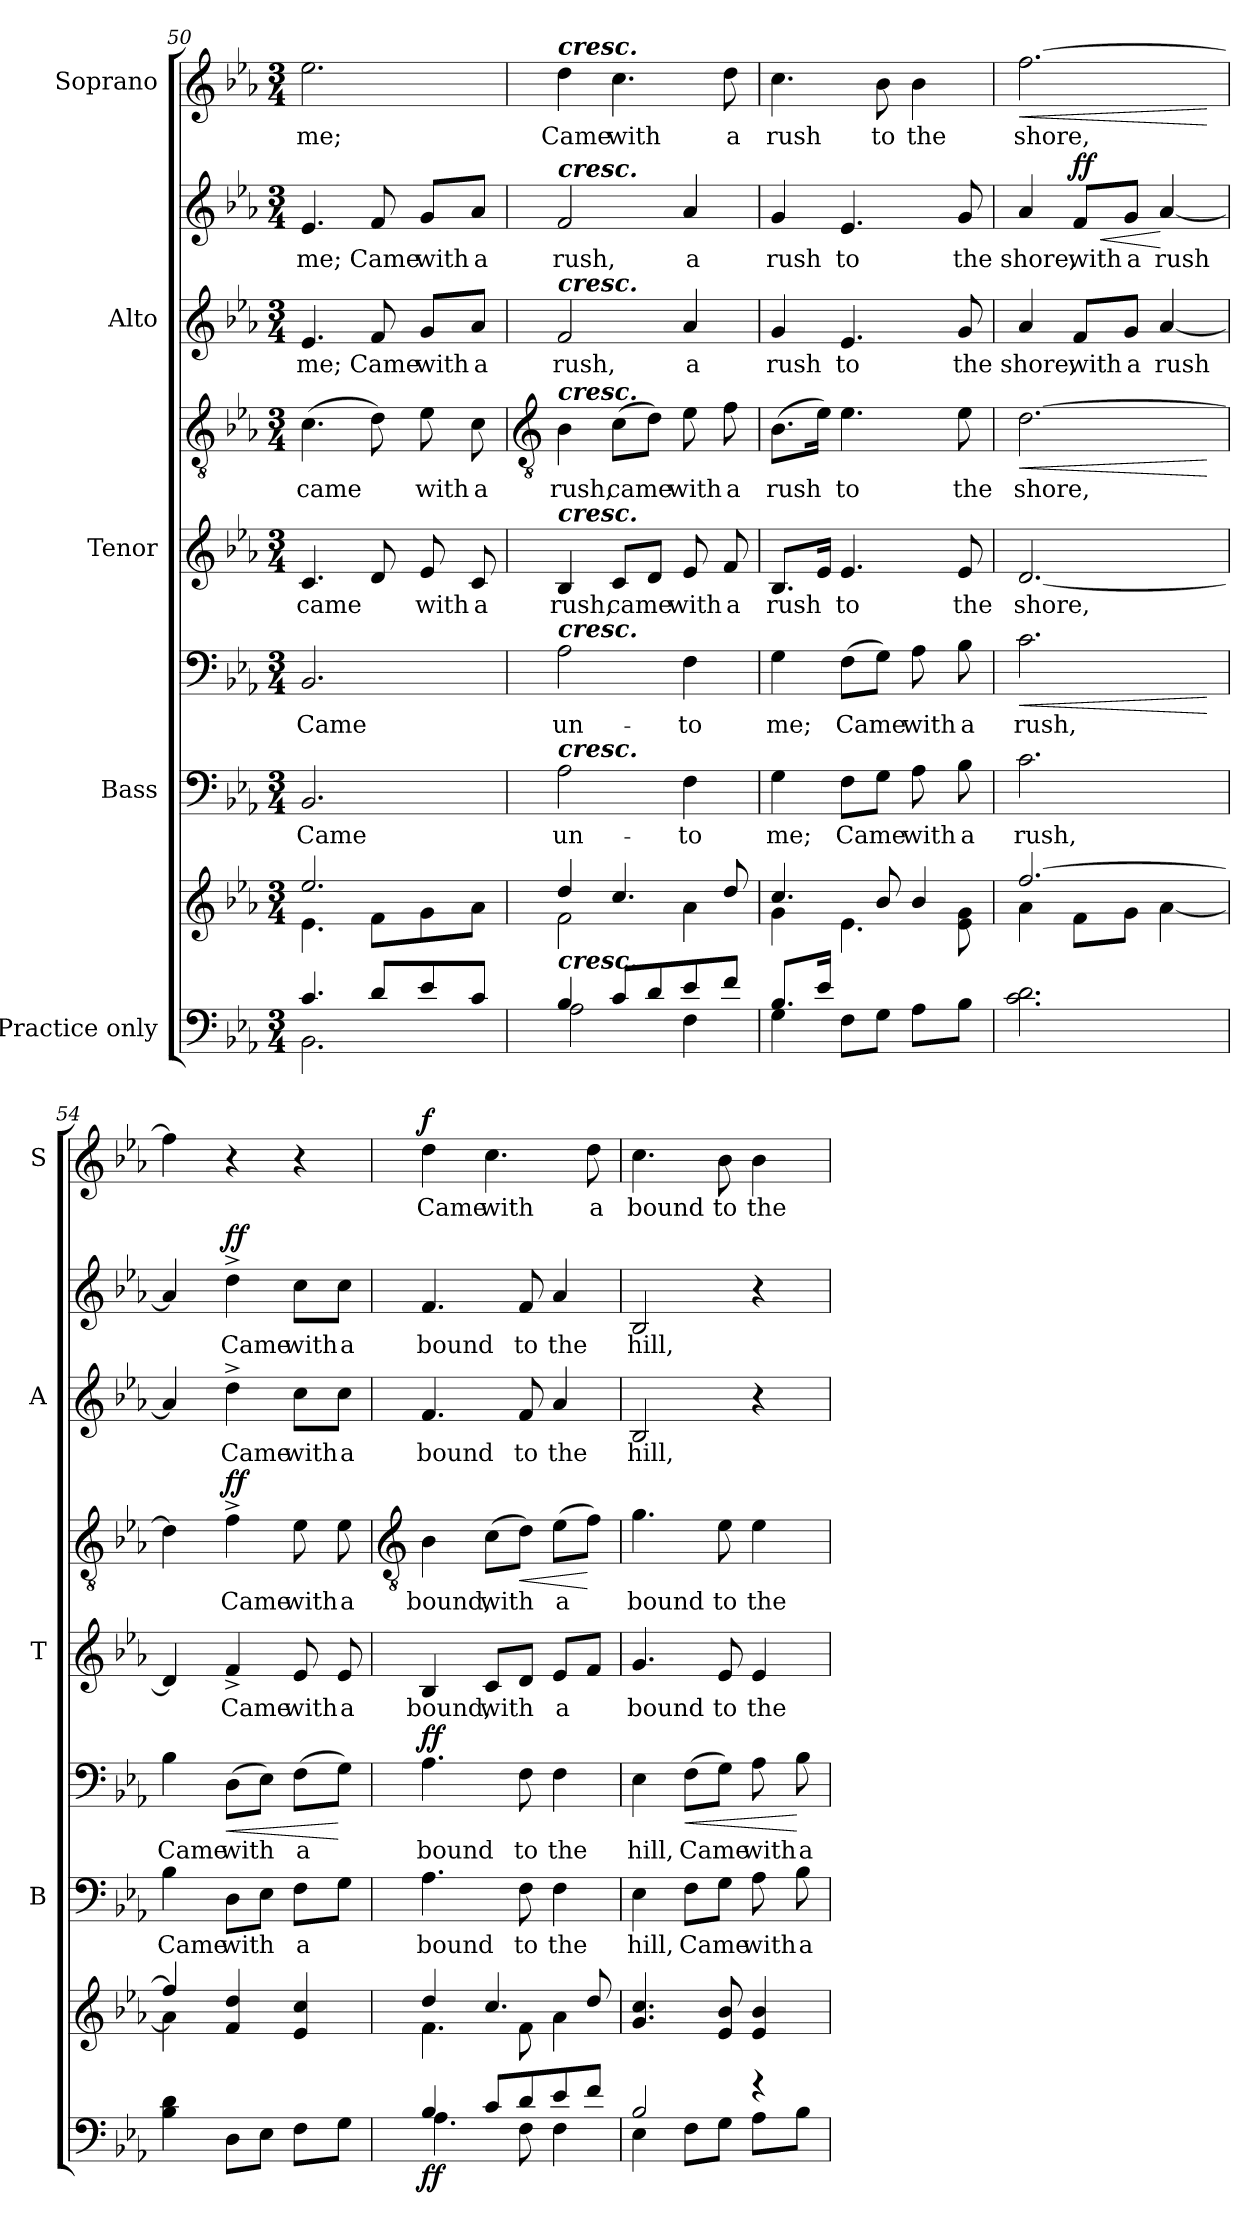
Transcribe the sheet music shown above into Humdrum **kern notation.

**kern	**kern	**dynam	**kern	**text	**kern	**text	**dynam	**kern	**text	**kern	**text	**dynam	**kern	**text	**kern	**text	**dynam	**kern	**text	**dynam
*part5	*part5	*part5	*part4	*part4	*part4	*part4	*part4	*part3	*part3	*part3	*part3	*part3	*part2	*part2	*part2	*part2	*part2	*part1	*part1	*part1
*staff9	*staff8	*staff8/9	*staff7	*staff7	*staff6	*staff6	*staff6/7	*staff5	*staff5	*staff4	*staff4	*staff4/5	*staff3	*staff3	*staff2	*staff2	*staff2/3	*staff1	*staff1	*staff1
*I"Practice only	*	*	*I"Bass	*	*	*	*	*I"Tenor	*	*	*	*	*I"Alto	*	*	*	*	*I"Soprano	*	*
*	*	*	*I'B	*	*	*	*	*I'T	*	*	*	*	*I'A	*	*	*	*	*I'S	*	*
*clefF4	*clefG2	*	*	*	*clefF4	*	*	*	*	*clefGv2	*	*	*	*	*clefG2	*	*	*clefG2	*	*
*k[b-e-a-]	*k[b-e-a-]	*	*k[b-e-a-]	*	*k[b-e-a-]	*	*	*k[b-e-a-]	*	*k[b-e-a-]	*	*	*k[b-e-a-]	*	*k[b-e-a-]	*	*	*k[b-e-a-]	*	*
*E-:	*E-:	*	*E-:	*	*E-:	*	*	*E-:	*	*E-:	*	*	*E-:	*	*E-:	*	*	*E-:	*	*
*M3/4	*M3/4	*	*M3/4	*	*M3/4	*	*	*M3/4	*	*M3/4	*	*	*M3/4	*	*M3/4	*	*	*M3/4	*	*
=50	=50	=50	=50	=50	=50	=50	=50	=50	=50	=50	=50	=50	=50	=50	=50	=50	=50	=50	=50	=50
*^	*^	*	*	*	*	*	*	*	*	*	*	*	*	*	*	*	*	*	*	*
!	!	!	!	!	!	!LO:LY:b	!	!LO:LY:b	!	!	!LO:LY:b	!	!LO:LY:b	!	!	!LO:LY:b	!	!LO:LY:b	!	!	!LO:LY:b	!
4.c/	2.BB-\	2.ee-/	4.e-\	.	2.BB-	Came	2.BB-	Came	.	4.c	came	(>4.c	came	.	4.e-	me;	4.e-	me;	.	2.ee-	me;	.
!	!	!	!	!	!	!	!	!	!	!	!	!	!	!	!	!LO:LY:b	!	!LO:LY:b	!	!	!	!
8d/L	.	.	8f\L	.	.	.	.	.	.	8d	.	8d)	.	.	8f	Came	8f	Came	.	.	.	.
!	!	!	!	!	!	!	!	!	!	!	!LO:LY:b	!	!LO:LY:b	!	!	!LO:LY:b	!	!LO:LY:b	!	!	!	!
8e-/	.	.	8g\	.	.	.	.	.	.	8e-	with	8e-	with	.	8g/L	with	8g/L	with	.	.	.	.
!	!	!	!	!	!	!	!	!	!	!	!LO:LY:b	!	!LO:LY:b	!	!	!LO:LY:b	!	!LO:LY:b	!	!	!	!
8c/J	.	.	8a-\J	.	.	.	.	.	.	8c	a	8c	a	.	8a-/J	a	8a-/J	a	.	.	.	.
!!LO:LB:g=z
=51	=51	=51	=51	=51	=51	=51	=51	=51	=51	=51	=51	=51	=51	=51	=51	=51	=51	=51	=51	=51	=51	=51
*	*	*	*	*	*	*	*	*	*	*	*	*clefGv2	*	*	*	*	*	*	*	*	*	*
!	!	!	!	!	!	!	!	!	!	!	!	!	!	!	!	!	!	!	!	!LO:TX:a:Bi:t=cresc.	!	!
!	!	!	!	!	!	!	!	!	!	!	!	!	!	!	!	!	!LO:TX:a:Bi:t=cresc.	!	!	!	!	!
!	!	!	!	!	!	!	!	!	!	!	!	!	!	!	!LO:TX:a:Bi:t=cresc.	!	!	!	!	!	!	!
!	!	!	!	!	!	!	!	!	!	!	!	!LO:TX:a:Bi:t=cresc.	!	!	!	!	!	!	!	!	!	!
!	!	!	!	!	!	!	!	!	!	!LO:TX:a:Bi:t=cresc.	!	!	!	!	!	!	!	!	!	!	!	!
!	!	!	!	!	!	!	!LO:TX:a:Bi:t=cresc.	!	!	!	!	!	!	!	!	!	!	!	!	!	!	!
!	!	!	!	!	!LO:TX:a:Bi:t=cresc.	!	!	!	!	!	!	!	!	!	!	!	!	!	!	!	!	!
!LO:TX:a:Bi:t=cresc.	!	!	!	!	!	!	!	!	!	!	!	!	!	!	!	!	!	!	!	!	!	!
!	!	!	!	!	!	!LO:LY:b	!	!LO:LY:b	!	!	!LO:LY:b	!	!LO:LY:b	!	!	!LO:LY:b	!	!LO:LY:b	!	!	!LO:LY:b	!
4B-/	2A-\	4dd/	2f\	.	2A-	un-	2A-	un-	.	4B-	rush,	4B-	rush,	.	2f	rush,	2f	rush,	.	4dd	Came	.
!	!	!	!	!	!	!	!	!	!	!	!LO:LY:b	!	!LO:LY:b	!	!	!	!	!	!	!	!LO:LY:b	!
8c/L	.	4.cc/	.	.	.	.	.	.	.	8cL	came	(>8cL	came	.	.	.	.	.	.	4.cc	with	.
8d/	.	.	.	.	.	.	.	.	.	8dJ	.	8dJ)	.	.	.	.	.	.	.	.	.	.
!	!	!	!	!	!	!LO:LY:b	!	!LO:LY:b	!	!	!LO:LY:b	!	!LO:LY:b	!	!	!LO:LY:b	!	!LO:LY:b	!	!	!	!
8e-/	4F\	.	4a-\	.	4F	-to	4F	-to	.	8e-	with	8e-	with	.	4a-	a	4a-	a	.	.	.	.
!	!	!	!	!	!	!	!	!	!	!	!LO:LY:b	!	!LO:LY:b	!	!	!	!	!	!	!	!LO:LY:b	!
8f/J	.	8dd/	.	.	.	.	.	.	.	8f	a	8f	a	.	.	.	.	.	.	8dd	a	.
=52	=52	=52	=52	=52	=52	=52	=52	=52	=52	=52	=52	=52	=52	=52	=52	=52	=52	=52	=52	=52	=52	=52
!	!	!	!	!	!	!LO:LY:b	!	!LO:LY:b	!	!	!LO:LY:b	!	!LO:LY:b	!	!	!LO:LY:b	!	!LO:LY:b	!	!	!LO:LY:b	!
8.B-/L	4G\	4.cc/	4g\	.	4G	me;	4G	me;	.	8.B-L	rush	(>8.B-L	rush	.	4g	rush	4g	rush	.	4.cc	rush	.
16e-/J	.	.	.	.	.	.	.	.	.	16e-J	.	16e-J)	.	.	.	.	.	.	.	.	.	.
!	!	!	!	!	!	!LO:LY:b	!	!LO:LY:b	!	!	!LO:LY:b	!	!LO:LY:b	!	!	!LO:LY:b	!	!LO:LY:b	!	!	!	!
2ryy	8F\L	.	4.e-\	.	8FL	Came	(>8FL	Came	.	4.e-	to	4.e-	to	.	4.e-	to	4.e-	to	.	.	.	.
!	!	!	!	!	!	!	!	!	!	!	!	!	!	!	!	!	!	!	!	!	!LO:LY:b	!
.	8G\J	8b-/	.	.	8GJ	.	8GJ)	.	.	.	.	.	.	.	.	.	.	.	.	8b-	to	.
!	!	!	!	!	!	!LO:LY:b	!	!LO:LY:b	!	!	!	!	!	!	!	!	!	!	!	!	!LO:LY:b	!
.	8A-\L	4b-/	.	.	8A-	with	8A-	with	.	.	.	.	.	.	.	.	.	.	.	4b-	the	.
!	!	!	!	!	!	!LO:LY:b	!	!LO:LY:b	!	!	!LO:LY:b	!	!LO:LY:b	!	!	!LO:LY:b	!	!LO:LY:b	!	!	!	!
.	8B-\J	.	8e-\ 8g\	.	8B-	a	8B-	a	.	8e-	the	8e-	the	.	8g	the	8g	the	.	.	.	.
=53	=53	=53	=53	=53	=53	=53	=53	=53	=53	=53	=53	=53	=53	=53	=53	=53	=53	=53	=53	=53	=53	=53
!	!	!	!	!	!	!LO:LY:b	!	!LO:LY:b	!LO:HP:b	!	!LO:LY:b	!	!LO:LY:b	!LO:HP:b	!	!LO:LY:b	!	!LO:LY:b	!	!	!LO:LY:b	!LO:HP:b
2ryy	2.c\ 2.d\	[2.ff/	4a-\	.	2.c	rush,	2.c	rush,	<	[2.d	shore,	[2.d	shore,	<	4a-	shore,	4a-	shore,	.	[2.ff	shore,	<
!	!	!	!	!	!	!	!	!	!	!	!	!	!	!	!	!LO:LY:b	!	!LO:LY:b	!LO:HP:b	!	!	!
!	!	!	!	!	!	!	!	!	!	!	!	!	!	!	!	!	!	!	!LO:DY:n=1:b=2	!	!	!
!	!	!	!	!	!	!	!	!	!	!	!	!	!	!	!	!	!	!	!LO:DY:n=2:b	!	!	!
.	.	.	8f\L	.	.	.	.	.	.	.	.	.	.	.	8f/L	with	8f/L	with	< f f	.	.	.
!	!	!	!	!	!	!	!	!	!	!	!	!	!	!	!	!LO:LY:b	!	!LO:LY:b	!	!	!	!
.	.	.	8g\J	.	.	.	.	.	.	.	.	.	.	.	8g/J	a	8g/J	a	.	.	.	.
!	!	!	!	!	!	!	!	!	!	!	!	!	!	!	!	!LO:LY:b	!	!LO:LY:b	!	!	!	!
16ryy	.	.	[4a-\	.	.	.	.	.	.	.	.	.	.	.	[4a-	rush	[4a-	rush	[	.	.	.
8.ryy	.	.	.	.	.	.	.	.	.	.	.	.	.	.	.	.	.	.	.	.	.	.
*v	*v	*	*	*	*	*	*	*	*	*	*	*	*	*	*	*	*	*	*	*	*	*
*	*v	*v	*	*	*	*	*	*	*	*	*	*	*	*	*	*	*	*	*	*	*
.	.	.	.	.	.	.	[	.	.	.	.	[	.	.	.	.	.	.	.	[
=54	=54	=54	=54	=54	=54	=54	=54	=54	=54	=54	=54	=54	=54	=54	=54	=54	=54	=54	=54	=54
*^	*^	*	*	*	*	*	*	*	*	*	*	*	*	*	*	*	*	*	*	*
!	!	!	!	!	!	!LO:LY:b	!	!LO:LY:b	!	!	!	!	!	!	!	!	!	!	!	!	!	!
2ryy	4B-\ 4d\	4ff/]	4a-\]	.	4B-	Came	4B-	Came	.	4d]	.	4d]	.	.	4a-]	.	4a-]	.	.	4ff]	.	.
!	!	!	!	!	!	!LO:LY:b	!	!LO:LY:b	!LO:HP:b	!	!LO:LY:b	!	!LO:LY:b	!LO:DY:b=2	!	!LO:LY:b	!	!LO:LY:b	!	!	!	!
!	!	!	!	!	!	!	!	!	!	!	!	!	!	!LO:DY:n=1:b	!	!	!	!	!LO:DY:b=2	!	!	!
!	!	!	!	!	!	!	!	!	!	!	!	!	!	!	!	!	!	!	!LO:DY:n=1:b	!	!	!
.	8D\L	2ryy	4f/ 4dd/	.	8DL	with	(>8DL	with	<	4f^	Came	4f^	Came	f f	4dd^	Came	4dd^	Came	f f	4r	.	.
.	8E-\J	.	.	.	8E-J	.	8E-J)	.	.	.	.	.	.	.	.	.	.	.	.	.	.	.
!	!	!	!	!	!	!LO:LY:b	!	!LO:LY:b	!	!	!LO:LY:b	!	!LO:LY:b	!	!	!LO:LY:b	!	!LO:LY:b	!	!	!	!
8ryy	8F\L	.	4e-/ 4cc/	.	8FL	a	(>8FL	a	.	8e-	with	8e-	with	.	8cc\L	with	8cc\L	with	.	4r	.	.
!	!	!	!	!	!	!	!	!	!	!	!LO:LY:b	!	!LO:LY:b	!	!	!LO:LY:b	!	!LO:LY:b	!	!	!	!
8ryy	8G\J	.	.	.	8GJ	.	8GJ)	.	[	8e-	a	8e-	a	.	8cc\J	a	8cc\J	a	.	.	.	.
!!LO:LB:g=z
=55	=55	=55	=55	=55	=55	=55	=55	=55	=55	=55	=55	=55	=55	=55	=55	=55	=55	=55	=55	=55	=55	=55
*	*	*	*	*	*	*	*	*	*	*	*	*clefGv2	*	*	*	*	*	*	*	*	*	*
!	!	!	!	!LO:DY:b=2	!	!LO:LY:b	!	!LO:LY:b	!	!	!LO:LY:b	!	!LO:LY:b	!	!	!LO:LY:b	!	!LO:LY:b	!	!	!LO:LY:b	!
!	!	!	!	!LO:DY:n=1:b	!	!	!	!	!LO:DY:b=2	!	!	!	!	!	!	!	!	!	!	!	!	!
!	!	!	!	!	!	!	!	!	!LO:DY:n=1:b	!	!	!	!	!	!	!	!	!	!	!	!	!LO:DY:b
4B-/	4.A-\	4dd/	4.f\	f f	4.A-	bound	4.A-	bound	f f	4B-	bound,	4B-	bound,	.	4.f	bound	4.f	bound	.	4dd	Came	f
!	!	!	!	!	!	!	!	!	!	!	!LO:LY:b	!	!LO:LY:b	!	!	!	!	!	!	!	!LO:LY:b	!
8c/L	.	4.cc/	.	.	.	.	.	.	.	8cL	with	(>8cL	with	.	.	.	.	.	.	4.cc	with	.
!	!	!	!	!	!	!LO:LY:b	!	!LO:LY:b	!	!	!	!	!	!LO:HP:b	!	!LO:LY:b	!	!LO:LY:b	!	!	!	!
8d/	8F\	.	8f\	.	8F	to	8F	to	.	8dJ	.	8dJ)	.	<	8f	to	8f	to	.	.	.	.
!	!	!	!	!	!	!LO:LY:b	!	!LO:LY:b	!	!	!LO:LY:b	!	!LO:LY:b	!	!	!LO:LY:b	!	!LO:LY:b	!	!	!	!
8e-/	4F\	.	4a-\	.	4F	the	4F	the	.	8e-L	a	(>8e-L	a	.	4a-	the	4a-	the	.	.	.	.
!	!	!	!	!	!	!	!	!	!	!	!	!	!	!	!	!	!	!	!	!	!LO:LY:b	!
8f/J	.	8dd/	.	.	.	.	.	.	.	8fJ	.	8fJ)	.	[	.	.	.	.	.	8dd	a	.
=56	=56	=56	=56	=56	=56	=56	=56	=56	=56	=56	=56	=56	=56	=56	=56	=56	=56	=56	=56	=56	=56	=56
!	!	!	!LO:N:vis=1	!	!	!LO:LY:b	!	!LO:LY:b	!	!	!LO:LY:b	!	!LO:LY:b	!	!	!LO:LY:b	!	!LO:LY:b	!	!	!LO:LY:b	!
2B-/	4E-\	4.g/ 4.cc/	2.ryy	.	4E-	hill,	4E-	hill,	.	4.g	bound	4.g	bound	.	2B-	hill,	2B-	hill,	.	4.cc	bound	.
!	!	!	!	!	!	!LO:LY:b	!	!LO:LY:b	!LO:HP:b	!	!	!	!	!	!	!	!	!	!	!	!	!
.	8F\L	.	.	.	8FL	Came	(>8FL	Came	<	.	.	.	.	.	.	.	.	.	.	.	.	.
!	!	!	!	!	!	!	!	!	!	!	!LO:LY:b	!	!LO:LY:b	!	!	!	!	!	!	!	!LO:LY:b	!
.	8G\J	8e-/ 8b-/	.	.	8GJ	.	8GJ)	.	.	8e-	to	8e-	to	.	.	.	.	.	.	8b-	to	.
!	!	!	!	!	!	!LO:LY:b	!	!LO:LY:b	!	!	!LO:LY:b	!	!LO:LY:b	!	!	!	!	!	!	!	!LO:LY:b	!
4r	8A-\L	4e-/ 4b-/	.	.	8A-	with	8A-	with	.	4e-	the	4e-	the	.	4r	.	4r	.	.	4b-	the	.
!	!	!	!	!	!	!LO:LY:b	!	!LO:LY:b	!	!	!	!	!	!	!	!	!	!	!	!	!	!
.	8B-\J	.	.	.	8B-	a	8B-	a	[	.	.	.	.	.	.	.	.	.	.	.	.	.
*v	*v	*	*	*	*	*	*	*	*	*	*	*	*	*	*	*	*	*	*	*	*	*
*	*v	*v	*	*	*	*	*	*	*	*	*	*	*	*	*	*	*	*	*	*	*
=	=	=	=	=	=	=	=	=	=	=	=	=	=	=	=	=	=	=	=	=
*-	*-	*-	*-	*-	*-	*-	*-	*-	*-	*-	*-	*-	*-	*-	*-	*-	*-	*-	*-	*-
